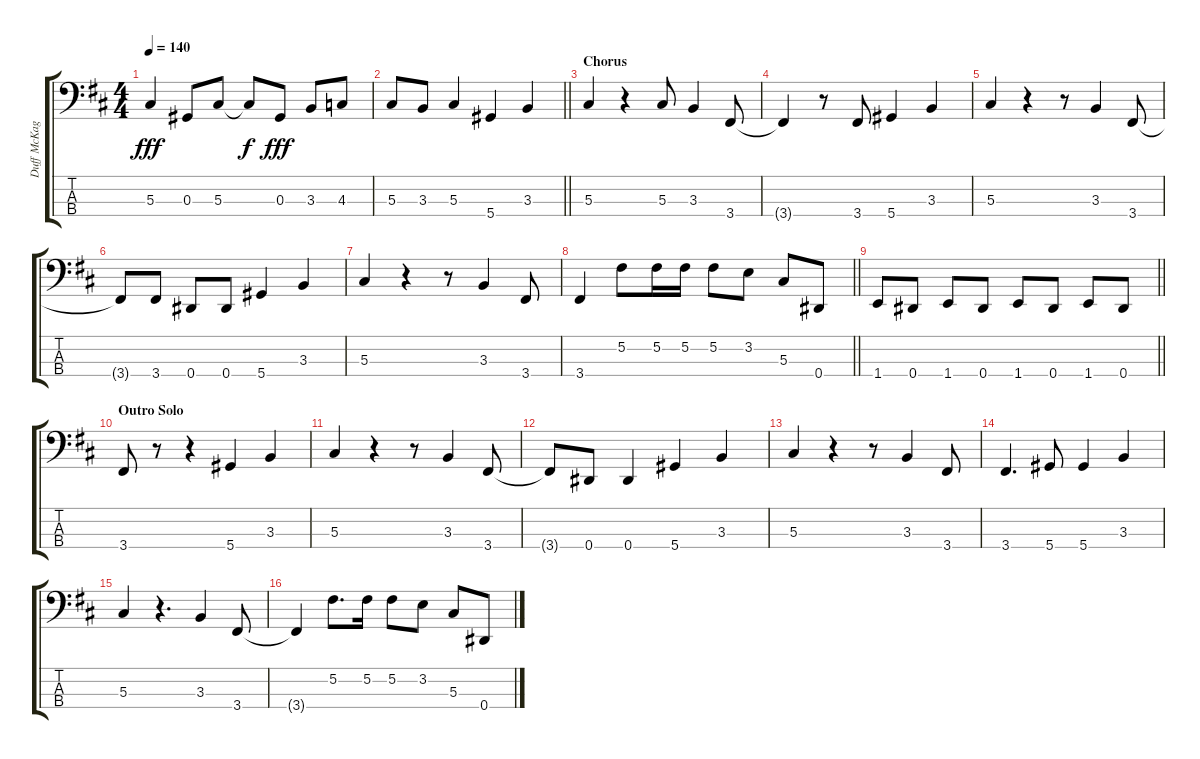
\track ("Duff McKagan - Bass" "Duff McKag") {instrument electricbasspick}
\staff {score tabs}
\tuning (Gb2 Db2 Ab1 Eb1) {hide}
\ts (4 4)
\tempo 140
\clef f4
\ks d
5.3.4{dy fff} 0.3.8 5.3.8 5.3{t}.8{dy f} 0.3.8{dy fff} 3.3.8 4.3.8 |
\barLineRight lightlight
5.3.8 3.3.8 5.3.4 5.4.4 3.3.4 |
\section ("" "Chorus")
5.3.4 r.4 5.3.8 3.3.4 3.4.8 |
3.4{t}.4 r.8 3.4.8 5.4.4 3.3.4 |
5.3.4 r.4 r.8 3.3.4 3.4.8 |
3.4{t}.8 3.4.8 0.4.8 0.4.8 5.4.4 3.3.4 |
5.3.4 r.4 r.8 3.3.4 3.4.8 |
\barLineRight lightlight
3.4.4 5.2.8 5.2.16 5.2.16 5.2.8 3.2.8 5.3.8 0.4.8 |
\barLineRight lightlight
1.4.8 0.4.8 1.4.8 0.4.8 1.4.8 0.4.8 1.4.8 0.4.8 |
\section ("" "Outro Solo")
3.4.8 r.8 r.4 5.4.4 3.3.4 |
5.3.4 r.4 r.8 3.3.4 3.4.8 |
3.4{t}.8 0.4.8 0.4.4 5.4.4 3.3.4 |
5.3.4 r.4 r.8 3.3.4 3.4.8 |
3.4.4{d} 5.4.8 5.4.4 3.3.4 |
5.3.4 r.4{d} 3.3.4 3.4.8 |
3.4{t}.4 5.2.8{d} 5.2.16 5.2.8 3.2.8 5.3.8 0.4.8
